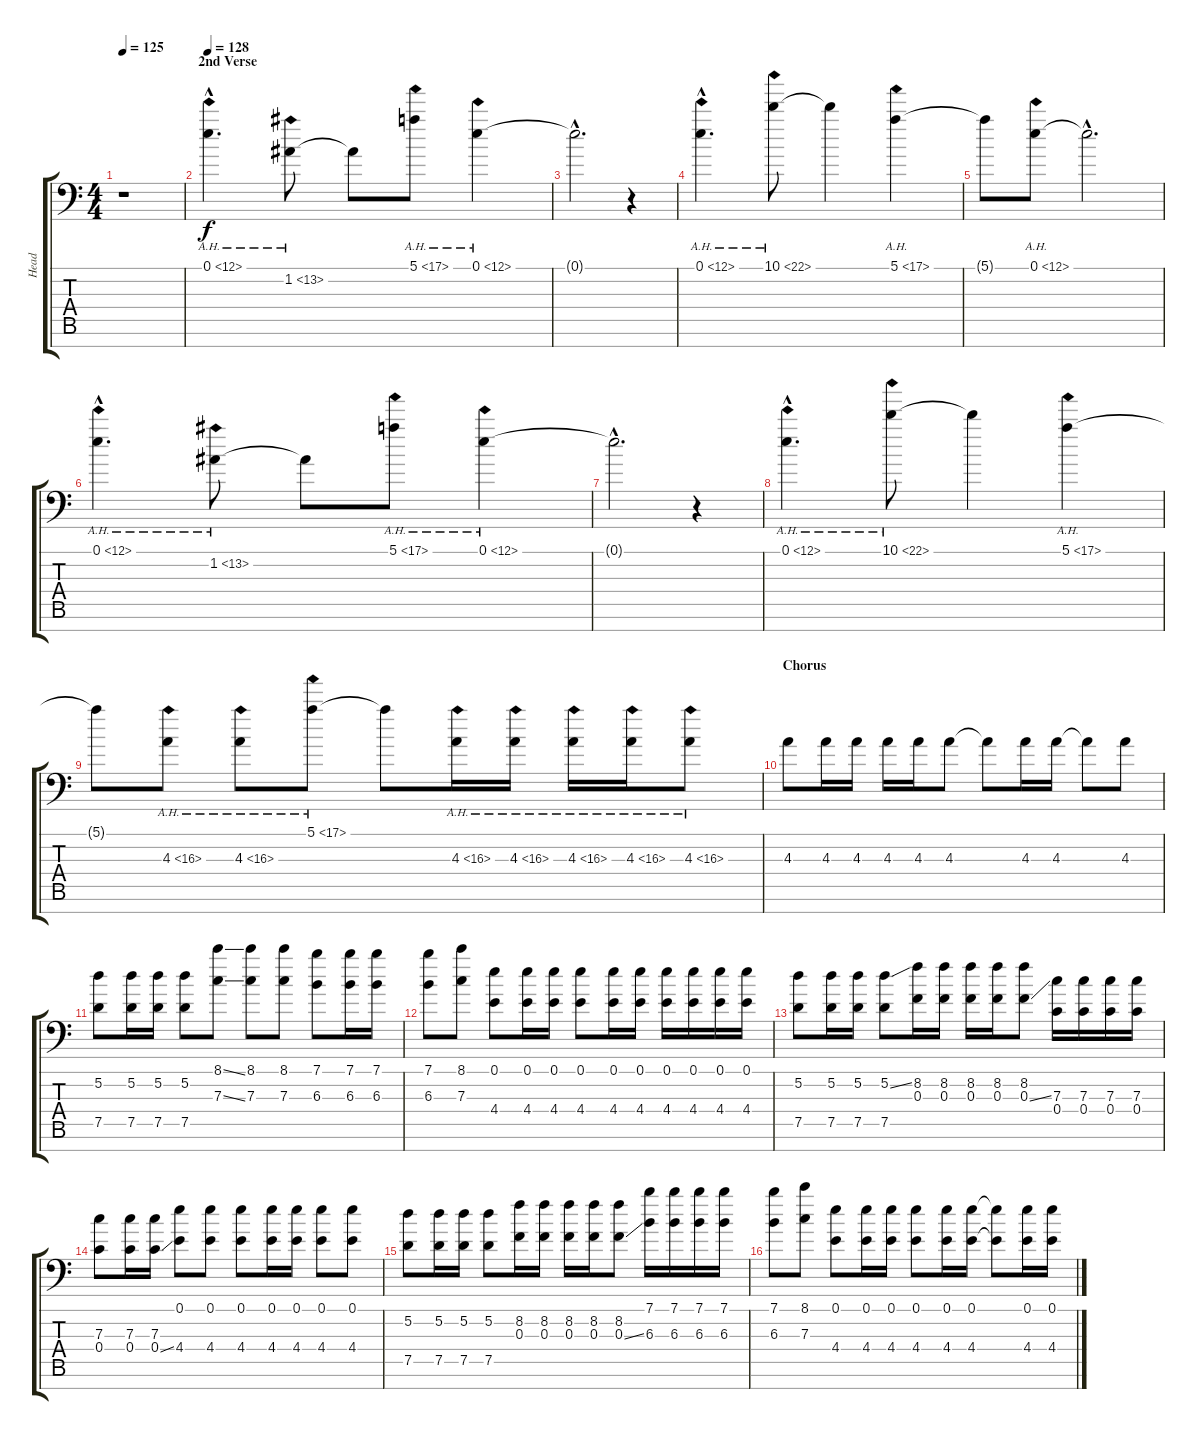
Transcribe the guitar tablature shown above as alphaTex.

\track ("Head" "Head") {instrument distortionguitar}
\staff {score tabs}
\tuning (E4 A3 F3 C3 G2 D2 A1) {hide}
\ts (4 4)
\tempo 125
\clef f4
\ks c
r.1{dy f} |
\section ("" "2nd Verse ")
\tempo 128
0.1{ah 12 hac}.4{d volume 8} 1.2{ah 12}.8 1.2{t}.8 5.1{ah 12}.8 0.1{ah 12}.4 |
0.1{hac t}.2{d} r.4 |
0.1{ah 12 hac}.4{d} 10.1{ah 12}.8 10.1{t}.4 5.1{ah 12}.4 |
5.1{t}.8 0.1{ah 12}.8 0.1{hac t}.2{d} |
0.1{ah 12 hac}.4{d} 1.2{ah 12}.8 1.2{t}.8 5.1{ah 12}.8 0.1{ah 12}.4 |
0.1{hac t}.2{d} r.4 |
0.1{ah 12 hac}.4{d} 10.1{ah 12}.8 10.1{t}.4 5.1{ah 12}.4 |
5.1{t}.8 4.3{ah 12}.8 4.3{ah 12}.8 5.1{ah 12}.8 5.1{t}.8 4.3{ah 12}.16 4.3{ah 12}.16 4.3{ah 12}.16 4.3{ah 12}.16 4.3{ah 12}.8 |
\section ("" "Chorus")
4.3.8{volume 13} 4.3.16 4.3.16 4.3.16 4.3.16 4.3.8 4.3{t}.8 4.3.16 4.3.16 4.3{t}.8 4.3.8 |
(5.2 7.5).8 (5.2 7.5).16 (5.2 7.5).16 (5.2 7.5).8 (8.1{ss} 7.3{ss}).8 (8.1 7.3).8 (8.1 7.3).8 (7.1 6.3).8 (7.1 6.3).16 (7.1 6.3).16 |
(7.1 6.3).8 (8.1 7.3).8 (0.1 4.4).8 (0.1 4.4).16 (0.1 4.4).16 (0.1 4.4).8 (0.1 4.4).16 (0.1 4.4).16 (0.1 4.4).16 (0.1 4.4).16 (0.1 4.4).16 (0.1 4.4).16 |
(5.2 7.5).8 (5.2 7.5).16 (5.2 7.5).16 (5.2{ss} 7.5).8 (8.2 0.3).16 (8.2 0.3).16 (8.2 0.3).16 (8.2 0.3).16 (8.2 0.3{ss}).8 (7.3 0.4).16 (7.3 0.4).16 (7.3 0.4).16 (7.3 0.4).16 |
(7.3 0.4).8 (7.3 0.4).16 (7.3 0.4{ss}).16 (0.1 4.4).8 (0.1 4.4).8 (0.1 4.4).8 (0.1 4.4).16 (0.1 4.4).16 (0.1 4.4).8 (0.1 4.4).8 |
(5.2 7.5).8 (5.2 7.5).16 (5.2 7.5).16 (5.2 7.5).8 (8.2 0.3).16 (8.2 0.3).16 (8.2 0.3).16 (8.2 0.3).16 (8.2 0.3{ss}).8 (7.1 6.3).16 (7.1 6.3).16 (7.1 6.3).16 (7.1 6.3).16 |
(7.1 6.3).8 (8.1 7.3).8 (0.1 4.4).8 (0.1 4.4).16 (0.1 4.4).16 (0.1 4.4).8 (0.1 4.4).16 (0.1 4.4).16 (0.1{t} 4.4{t}).8 (0.1 4.4).16 (0.1 4.4).16
